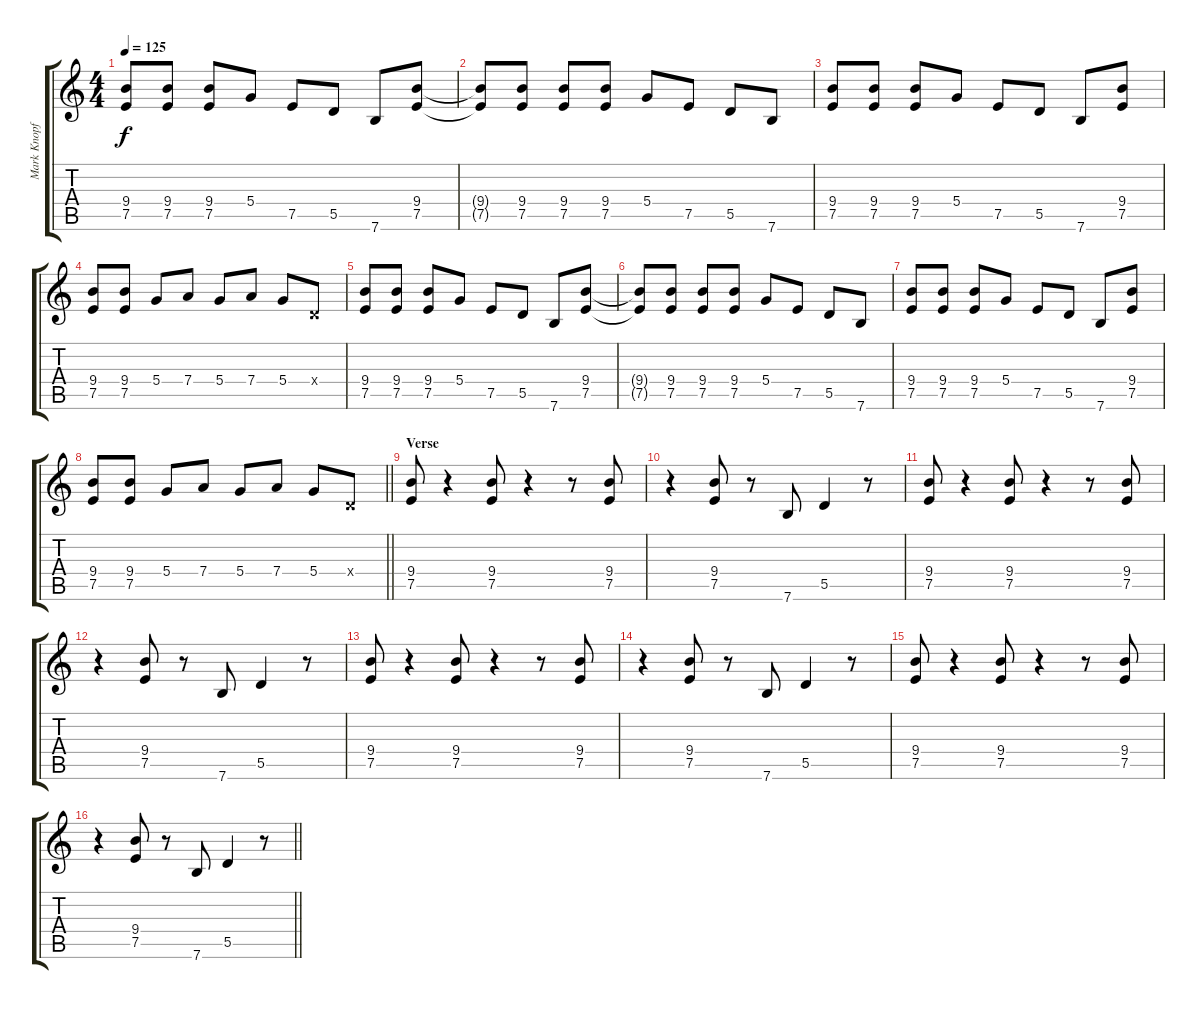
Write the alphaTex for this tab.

\track ("Mark Knopfler" "Mark Knopf") {instrument overdrivenguitar}
\staff {score tabs}
\tuning (E4 B3 G3 D3 A2 E2) {hide}
\ts (4 4)
\tempo 125
\clef g2
\ks c
(9.4 7.5).8{dy f} (9.4 7.5).8 (9.4 7.5).8 5.4.8 7.5.8 5.5.8 7.6.8 (9.4 7.5).8 |
(9.4{t} 7.5{t}).8 (9.4 7.5).8 (9.4 7.5).8 (9.4 7.5).8 5.4.8 7.5.8 5.5.8 7.6.8 |
(9.4 7.5).8 (9.4 7.5).8 (9.4 7.5).8 5.4.8 7.5.8 5.5.8 7.6.8 (9.4 7.5).8 |
(9.4 7.5).8 (9.4 7.5).8 5.4.8 7.4.8 5.4.8 7.4.8 5.4.8 0.4{x}.8 |
(9.4 7.5).8 (9.4 7.5).8 (9.4 7.5).8 5.4.8 7.5.8 5.5.8 7.6.8 (9.4 7.5).8 |
(9.4{t} 7.5{t}).8 (9.4 7.5).8 (9.4 7.5).8 (9.4 7.5).8 5.4.8 7.5.8 5.5.8 7.6.8 |
(9.4 7.5).8 (9.4 7.5).8 (9.4 7.5).8 5.4.8 7.5.8 5.5.8 7.6.8 (9.4 7.5).8 |
\barLineRight lightlight
(9.4 7.5).8 (9.4 7.5).8 5.4.8 7.4.8 5.4.8 7.4.8 5.4.8 0.4{x}.8 |
\section ("" "Verse")
(9.4 7.5).8 r.4 (9.4 7.5).8 r.4 r.8 (9.4 7.5).8 |
r.4 (9.4 7.5).8 r.8 7.6.8 5.5.4 r.8 |
(9.4 7.5).8 r.4 (9.4 7.5).8 r.4 r.8 (9.4 7.5).8 |
r.4 (9.4 7.5).8 r.8 7.6.8 5.5.4 r.8 |
(9.4 7.5).8 r.4 (9.4 7.5).8 r.4 r.8 (9.4 7.5).8 |
r.4 (9.4 7.5).8 r.8 7.6.8 5.5.4 r.8 |
(9.4 7.5).8 r.4 (9.4 7.5).8 r.4 r.8 (9.4 7.5).8 |
\barLineRight lightlight
r.4 (9.4 7.5).8 r.8 7.6.8 5.5.4 r.8
